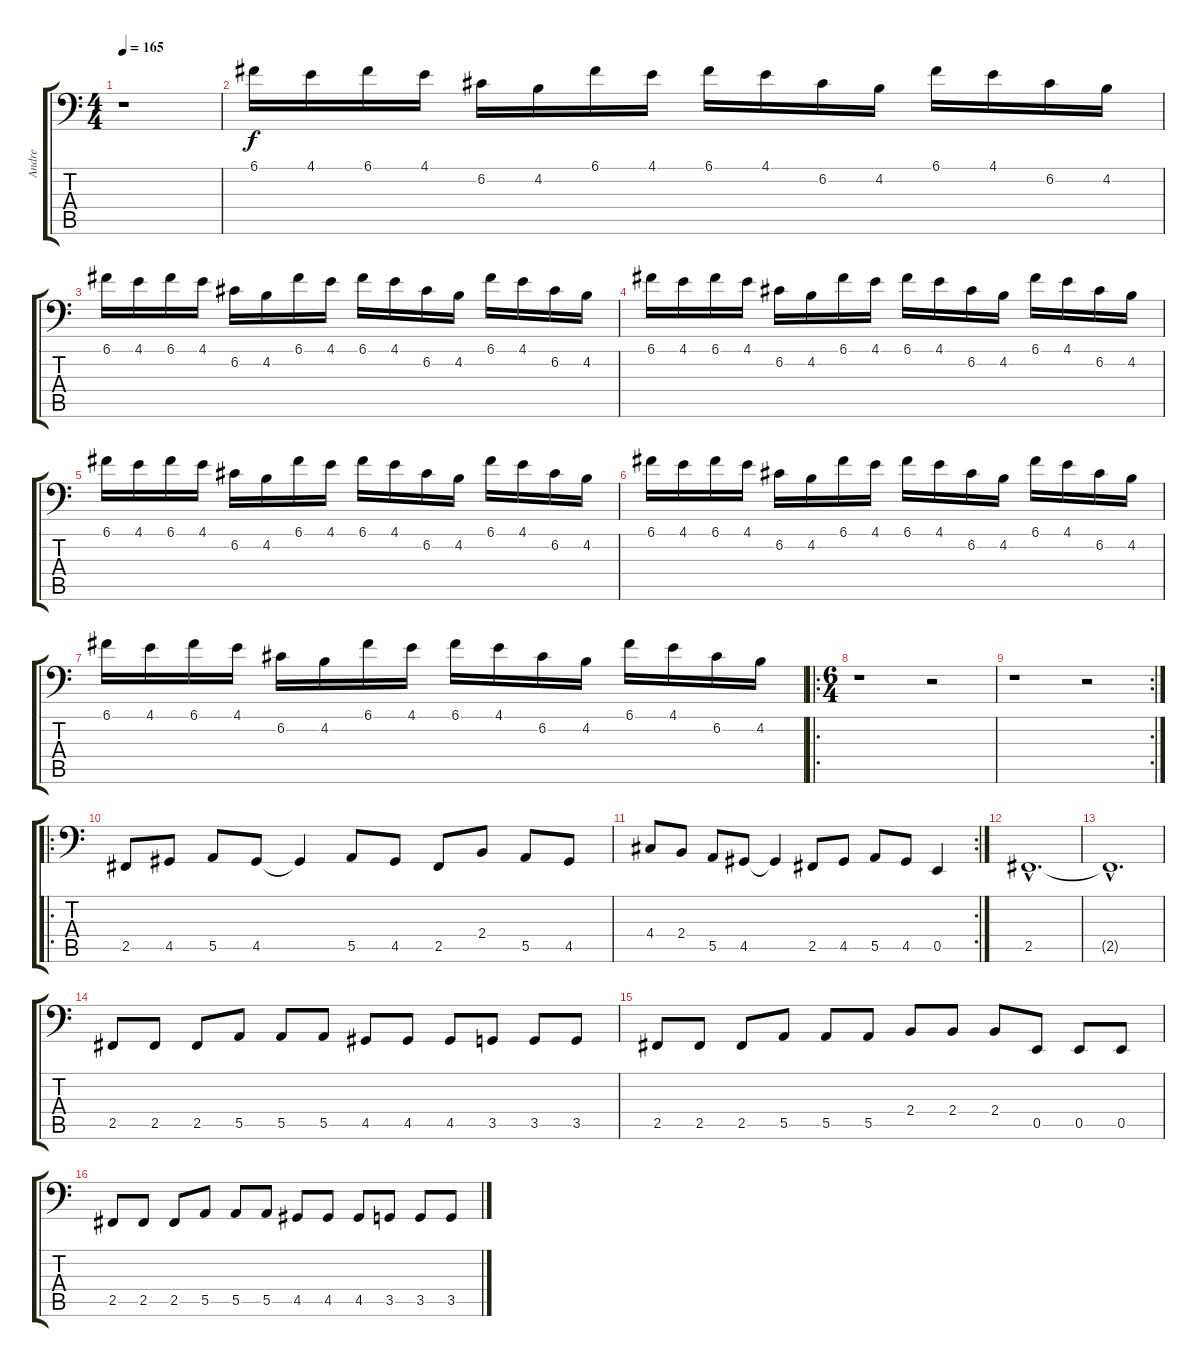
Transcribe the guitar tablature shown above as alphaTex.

\track ("Andre" "Andre") {instrument electricbassfinger}
\staff {score tabs}
\tuning (C3 G2 D2 A1 E1 B0) {hide}
\ts (4 4)
\tempo 165
\clef f4
\ks c
r.1{dy f} |
6.1.16 4.1.16 6.1.16 4.1.16 6.2.16 4.2.16 6.1.16 4.1.16 6.1.16 4.1.16 6.2.16 4.2.16 6.1.16 4.1.16 6.2.16 4.2.16 |
6.1.16 4.1.16 6.1.16 4.1.16 6.2.16 4.2.16 6.1.16 4.1.16 6.1.16 4.1.16 6.2.16 4.2.16 6.1.16 4.1.16 6.2.16 4.2.16 |
6.1.16 4.1.16 6.1.16 4.1.16 6.2.16 4.2.16 6.1.16 4.1.16 6.1.16 4.1.16 6.2.16 4.2.16 6.1.16 4.1.16 6.2.16 4.2.16 |
6.1.16 4.1.16 6.1.16 4.1.16 6.2.16 4.2.16 6.1.16 4.1.16 6.1.16 4.1.16 6.2.16 4.2.16 6.1.16 4.1.16 6.2.16 4.2.16 |
6.1.16 4.1.16 6.1.16 4.1.16 6.2.16 4.2.16 6.1.16 4.1.16 6.1.16 4.1.16 6.2.16 4.2.16 6.1.16 4.1.16 6.2.16 4.2.16 |
6.1.16 4.1.16 6.1.16 4.1.16 6.2.16 4.2.16 6.1.16 4.1.16 6.1.16 4.1.16 6.2.16 4.2.16 6.1.16 4.1.16 6.2.16 4.2.16 |
\ro
\ts (6 4)
r.1 r.2 |
\rc 2
r.1 r.2 |
\ro
2.5.8 4.5.8 5.5.8 4.5.8 4.5{t}.4 5.5.8 4.5.8 2.5.8 2.4.8 5.5.8 4.5.8 |
\rc 2
4.4.8 2.4.8 5.5.8 4.5.8 4.5{t}.4 2.5.8 4.5.8 5.5.8 4.5.8 0.5.4 |
2.5{hac}.1{d} |
2.5{hac t}.1{d} |
2.5.8 2.5.8 2.5.8 5.5.8 5.5.8 5.5.8 4.5.8 4.5.8 4.5.8 3.5.8 3.5.8 3.5.8 |
2.5.8 2.5.8 2.5.8 5.5.8 5.5.8 5.5.8 2.4.8 2.4.8 2.4.8 0.5.8 0.5.8 0.5.8 |
2.5.8 2.5.8 2.5.8 5.5.8 5.5.8 5.5.8 4.5.8 4.5.8 4.5.8 3.5.8 3.5.8 3.5.8
